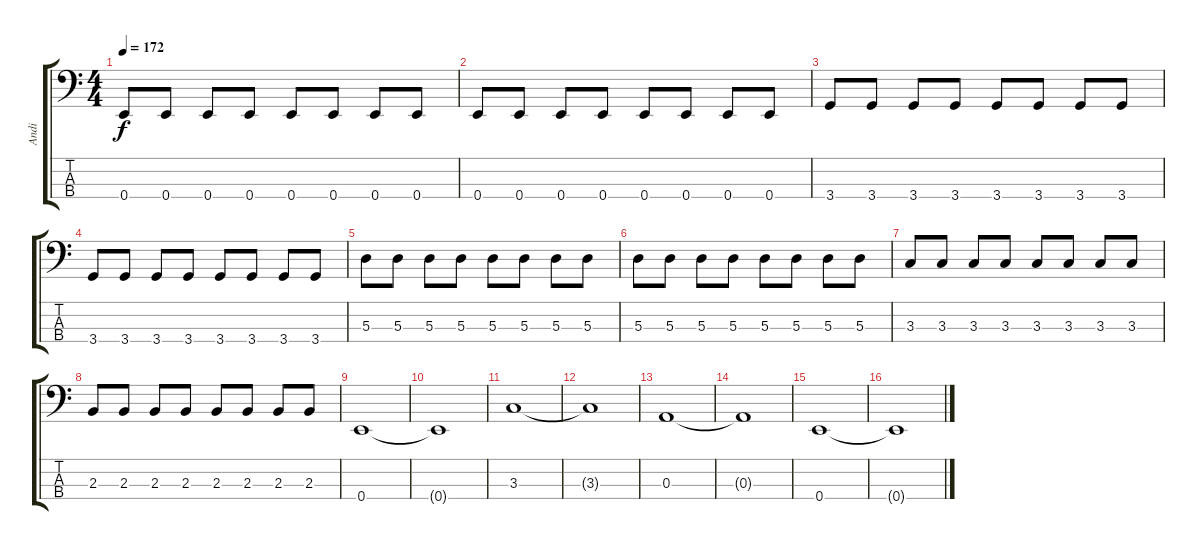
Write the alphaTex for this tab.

\track ("Andi" "Andi") {instrument electricbassfinger}
\staff {score tabs}
\tuning (G2 D2 A1 E1) {hide}
\ts (4 4)
\tempo 172
\clef f4
\ks c
0.4.8{dy f} 0.4.8 0.4.8 0.4.8 0.4.8 0.4.8 0.4.8 0.4.8 |
0.4.8 0.4.8 0.4.8 0.4.8 0.4.8 0.4.8 0.4.8 0.4.8 |
3.4.8 3.4.8 3.4.8 3.4.8 3.4.8 3.4.8 3.4.8 3.4.8 |
3.4.8 3.4.8 3.4.8 3.4.8 3.4.8 3.4.8 3.4.8 3.4.8 |
5.3.8 5.3.8 5.3.8 5.3.8 5.3.8 5.3.8 5.3.8 5.3.8 |
5.3.8 5.3.8 5.3.8 5.3.8 5.3.8 5.3.8 5.3.8 5.3.8 |
3.3.8 3.3.8 3.3.8 3.3.8 3.3.8 3.3.8 3.3.8 3.3.8 |
2.3.8 2.3.8 2.3.8 2.3.8 2.3.8 2.3.8 2.3.8 2.3.8 |
0.4.1 |
0.4{t}.1 |
3.3.1 |
3.3{t}.1 |
0.3.1 |
0.3{t}.1 |
0.4.1 |
0.4{t}.1
